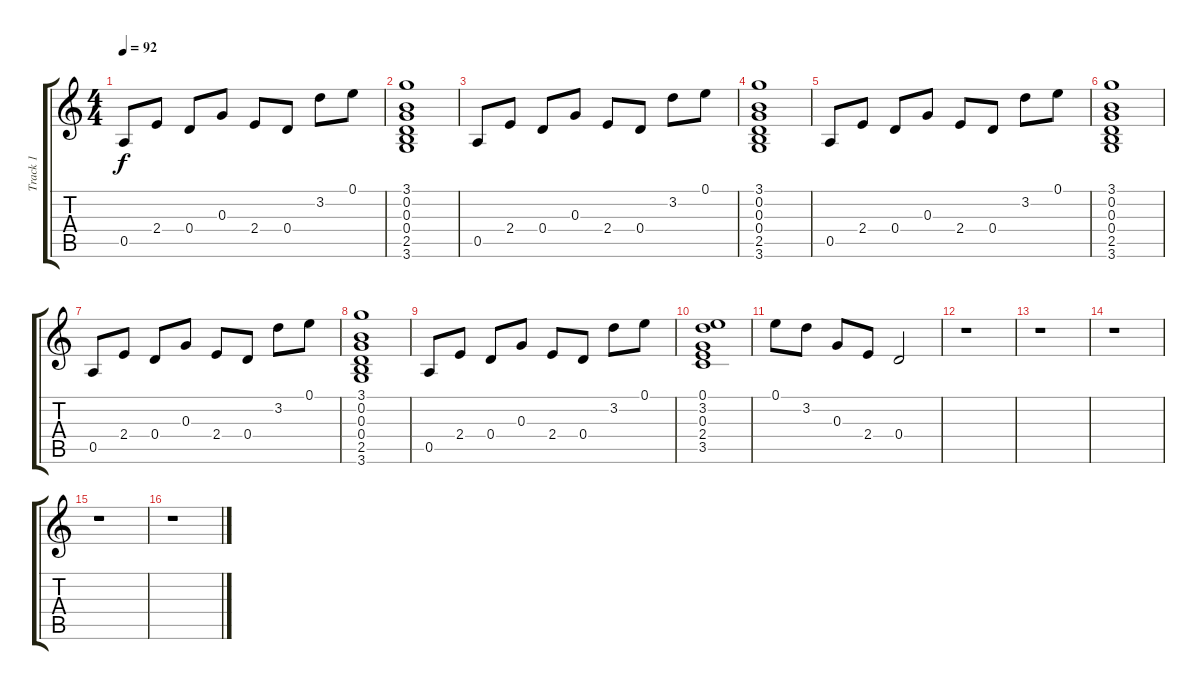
\track ("Track 1" "Track 1") {instrument acousticguitarsteel}
\staff {score tabs}
\tuning (E4 B3 G3 D3 A2 E2) {hide}
\ts (4 4)
\tempo 92
\clef g2
\ks c
0.5.8{dy f} 2.4.8 0.4.8 0.3.8 2.4.8 0.4.8 3.2.8 0.1.8 |
(3.1 0.2 0.3 0.4 2.5 3.6).1 |
0.5.8 2.4.8 0.4.8 0.3.8 2.4.8 0.4.8 3.2.8 0.1.8 |
(3.1 0.2 0.3 0.4 2.5 3.6).1 |
0.5.8 2.4.8 0.4.8 0.3.8 2.4.8 0.4.8 3.2.8 0.1.8 |
(3.1 0.2 0.3 0.4 2.5 3.6).1 |
0.5.8 2.4.8 0.4.8 0.3.8 2.4.8 0.4.8 3.2.8 0.1.8 |
(3.1 0.2 0.3 0.4 2.5 3.6).1 |
0.5.8 2.4.8 0.4.8 0.3.8 2.4.8 0.4.8 3.2.8 0.1.8 |
(0.1 3.2 0.3 2.4 3.5).1 |
0.1.8 3.2.8 0.3.8 2.4.8 0.4.2 |
r.1 |
r.1 |
r.1 |
r.1 |
r.1
